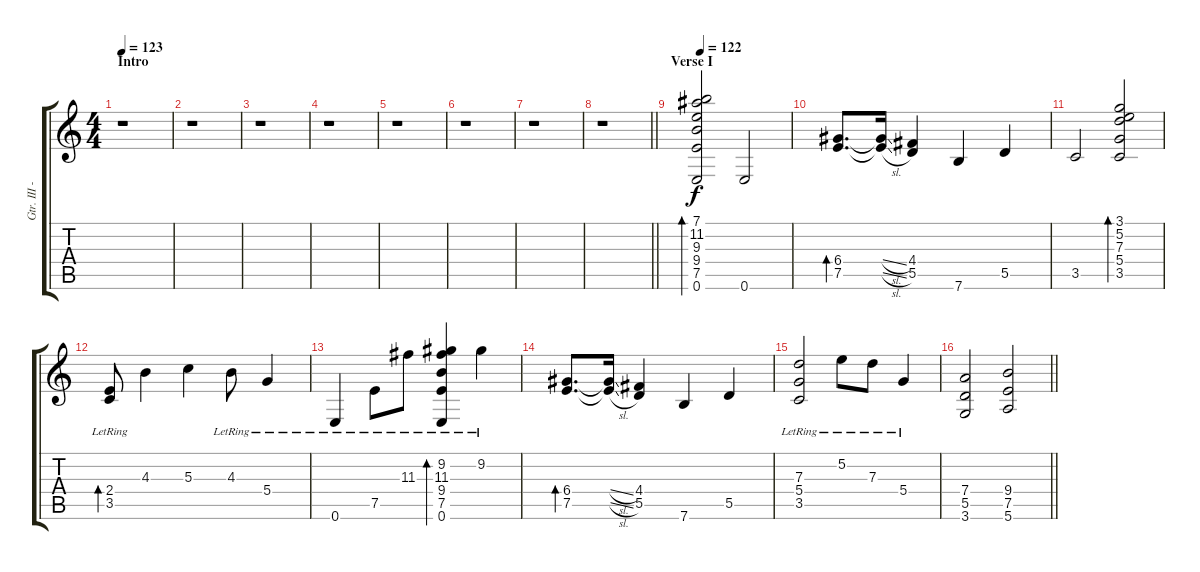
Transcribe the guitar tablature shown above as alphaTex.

\track ("Gtr. III - Paul Masvidal (clean)" "Gtr. III -") {instrument electricguitarjazz}
\staff {score tabs}
\tuning (E4 B3 G3 D3 A2 E2) {hide}
\ts (4 4)
\section ("" "Intro")
\tempo 123
\clef g2
\ks c
r.1{dy f instrument electricguitarjazz} |
r.1 |
r.1 |
r.1 |
r.1 |
r.1 |
r.1 |
\barLineRight lightlight
r.1 |
\section ("" "Verse I")
\tempo 122
(7.1 11.2 9.3 9.4 7.5 0.6).2{bd 240} 0.6.2 |
(6.4 7.5).8{d bd 240} (6.4{sl t} 7.5{sl t}).16 (4.4 5.5).4 7.6.4 5.5.4 |
3.5.2 (3.1 5.2 7.3 5.4 3.5).2{bd 240} |
(2.4{lr} 3.5{lr}).8{bd 120} 4.3.4 5.3.4 4.3{lr}.8 5.4{lr}.4 |
0.6{lr}.4 7.5{lr}.8 11.3{lr}.8 (9.2{lr} 11.3{lr} 9.4{lr} 7.5{lr} 0.6{lr}).4{bd 120} 9.2{lr}.4 |
(6.4 7.5).8{d bd 240} (6.4{sl t} 7.5{sl t}).16 (4.4 5.5).4 7.6.4 5.5.4 |
(7.3{lr} 5.4{lr} 3.5{lr}).2 5.2{lr}.8 7.3{lr}.8 5.4{lr}.4 |
\barLineRight lightlight
(7.4 5.5 3.6).2 (9.4 7.5 5.6).2
